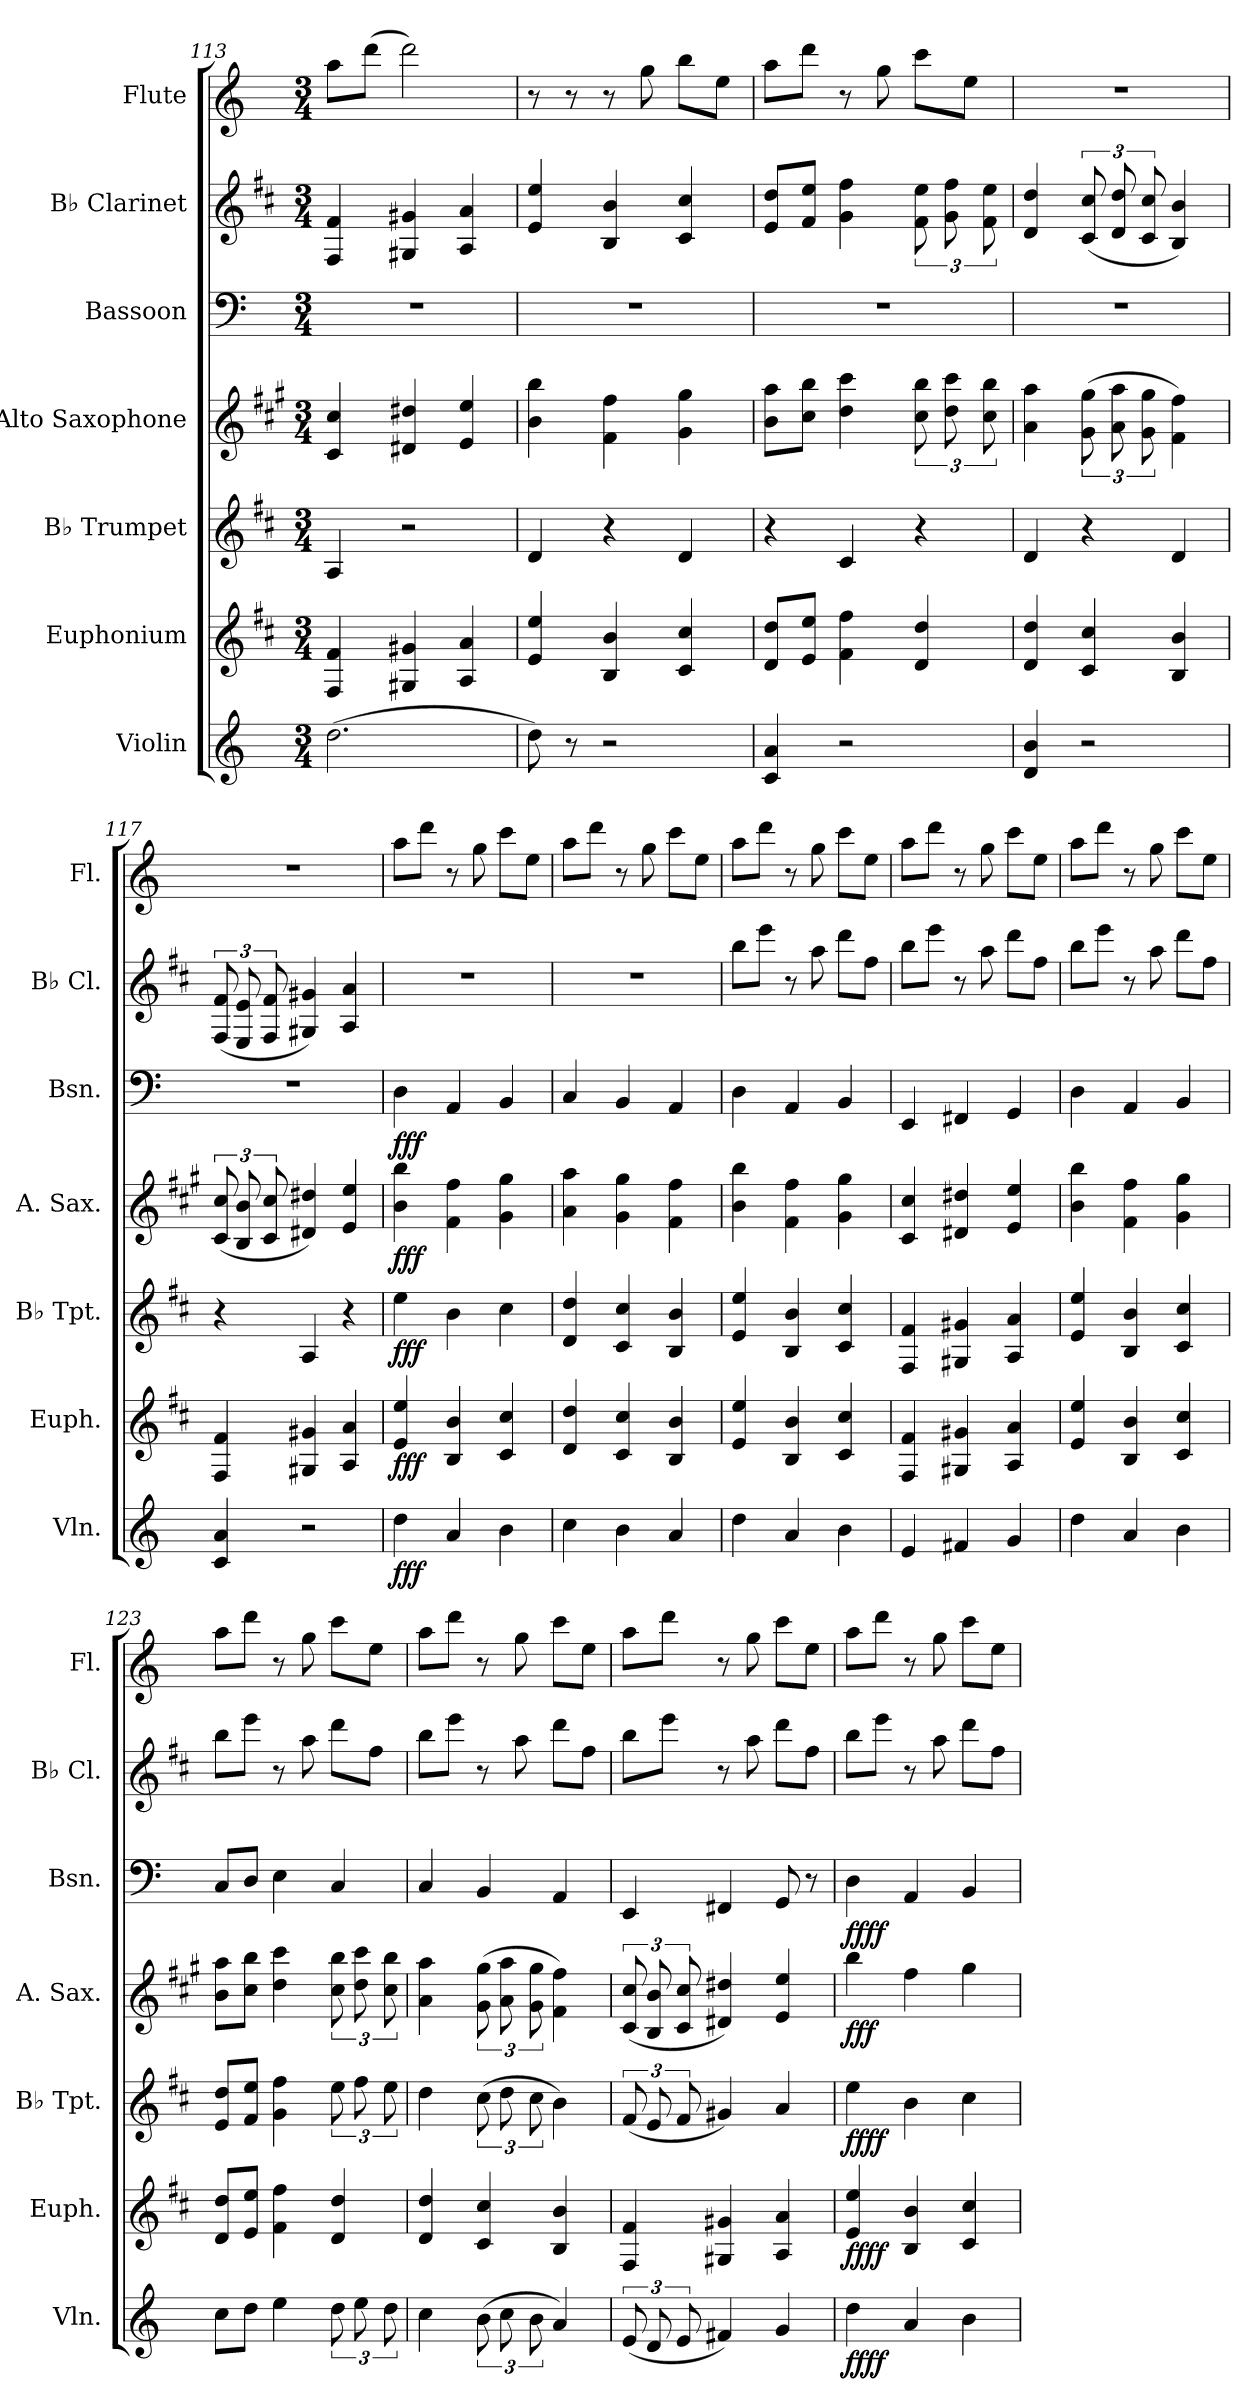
**kern	**dynam	**kern	**dynam	**kern	**dynam	**kern	**dynam	**kern	**dynam	**kern	**kern
*part7	*part7	*part6	*part6	*part5	*part5	*part4	*part4	*part3	*part3	*part2	*part1
*staff7	*staff7	*staff6	*staff6	*staff5	*staff5	*staff4	*staff4	*staff3	*staff3	*staff2	*staff1
*I"Violin	*	*I"Euphonium	*	*I"B♭ Trumpet	*	*I"Alto Saxophone	*	*I"Bassoon	*	*I"B♭ Clarinet	*I"Flute
*I'Vln.	*	*I'Euph.	*	*I'B♭ Tpt.	*	*I'A. Sax.	*	*I'Bsn.	*	*I'B♭ Cl.	*I'Fl.
*clefG2	*	*clefG2	*	*clefG2	*	*clefG2	*	*clefF4	*	*clefG2	*clefG2
*	*	*	*	*ITrd1c2	*	*ITrd5c9	*	*	*	*ITrd1c2	*
*k[]	*	*k[f#c#]	*	*k[]	*	*k[]	*	*k[]	*	*k[]	*k[]
*M3/4	*	*M3/4	*	*M3/4	*	*M3/4	*	*M3/4	*	*M3/4	*M3/4
=113	=113	=113	=113	=113	=113	=113	=113	=113	=113	=113	=113
(2.dd\	.	4F#/ 4f#/	.	4G/	.	4E/ 4e/	.	2.r	.	4E/ 4e/	8aa\L
.	.	.	.	.	.	.	.	.	.	.	(8ddd\J
.	.	4G#X/ 4g#X/	.	2r	.	4F#X/ 4f#X/	.	.	.	4F#X/ 4f#X/	2ddd\)
.	.	4A/ 4a/	.	.	.	4G/ 4g/	.	.	.	4G/ 4g/	.
=114	=114	=114	=114	=114	=114	=114	=114	=114	=114	=114	=114
8dd\)	.	4e/ 4ee/	.	4c/	.	4d\ 4dd\	.	2.r	.	4d/ 4dd/	8r
8r	.	.	.	.	.	.	.	.	.	.	8r
2r	.	4B/ 4b/	.	4r	.	4A\ 4a\	.	.	.	4A/ 4a/	8r
.	.	.	.	.	.	.	.	.	.	.	8gg\
.	.	4c#/ 4cc#/	.	4c/	.	4B\ 4b\	.	.	.	4B/ 4b/	8bb\L
.	.	.	.	.	.	.	.	.	.	.	8ee\J
=115	=115	=115	=115	=115	=115	=115	=115	=115	=115	=115	=115
4c/ 4a/	.	8d/ 8dd/L	.	4r	.	8d\ 8cc\L	.	2.r	.	8d/ 8cc/L	8aa\L
.	.	8e/ 8ee/J	.	.	.	8e\ 8dd\J	.	.	.	8e/ 8dd/J	8ddd\J
2r	.	4f#\ 4ff#\	.	4B/	.	4f\ 4ee\	.	.	.	4f\ 4ee\	8r
.	.	.	.	.	.	.	.	.	.	.	8gg\
.	.	4d/ 4dd/	.	4r	.	12e\ 12dd\	.	.	.	12e\ 12dd\	8ccc\L
.	.	.	.	.	.	12f\ 12ee\	.	.	.	12f\ 12ee\	.
.	.	.	.	.	.	.	.	.	.	.	8ee\J
.	.	.	.	.	.	12e\ 12dd\	.	.	.	12e\ 12dd\	.
!!LO:PB:g=z
=116	=116	=116	=116	=116	=116	=116	=116	=116	=116	=116	=116
4d/ 4b/	.	4d/ 4dd/	.	4c/	.	4c\ 4cc\	.	2.r	.	4c/ 4cc/	2.r
2r	.	4c#/ 4cc#/	.	4r	.	(12B\ 12b\	.	.	.	(12B/ 12b/	.
.	.	.	.	.	.	12c\ 12cc\	.	.	.	12c/ 12cc/	.
.	.	.	.	.	.	12B\ 12b\	.	.	.	12B/ 12b/	.
.	.	4B/ 4b/	.	4c/	.	4A\ 4a\)	.	.	.	4A/ 4a/)	.
=117	=117	=117	=117	=117	=117	=117	=117	=117	=117	=117	=117
4c/ 4a/	.	4F#/ 4f#/	.	4r	.	(12E/ 12e/	.	2.r	.	(12E/ 12e/	2.r
.	.	.	.	.	.	12D/ 12d/	.	.	.	12D/ 12d/	.
.	.	.	.	.	.	12E/ 12e/	.	.	.	12E/ 12e/	.
2r	.	4G#X/ 4g#X/	.	4G/	.	4F#X/ 4f#X/)	.	.	.	4F#X/ 4f#X/)	.
.	.	4A/ 4a/	.	4r	.	4G/ 4g/	.	.	.	4G/ 4g/	.
=118	=118	=118	=118	=118	=118	=118	=118	=118	=118	=118	=118
!	!LO:DY:b	!	!LO:DY:b	!	!LO:DY:b	!	!LO:DY:b	!	!LO:DY:b	!	!
4dd\	fff	4e/ 4ee/	fff	4dd\	fff	4d\ 4dd\	fff	4D\	fff	2.r	8aa\L
.	.	.	.	.	.	.	.	.	.	.	8ddd\J
4a/	.	4B/ 4b/	.	4a\	.	4A\ 4a\	.	4AA/	.	.	8r
.	.	.	.	.	.	.	.	.	.	.	8gg\
4b\	.	4c#/ 4cc#/	.	4b\	.	4B\ 4b\	.	4BB/	.	.	8ccc\L
.	.	.	.	.	.	.	.	.	.	.	8ee\J
=119	=119	=119	=119	=119	=119	=119	=119	=119	=119	=119	=119
4cc\	.	4d/ 4dd/	.	4c/ 4cc/	.	4c\ 4cc\	.	4C/	.	2.r	8aa\L
.	.	.	.	.	.	.	.	.	.	.	8ddd\J
4b\	.	4c#/ 4cc#/	.	4B/ 4b/	.	4B\ 4b\	.	4BB/	.	.	8r
.	.	.	.	.	.	.	.	.	.	.	8gg\
4a/	.	4B/ 4b/	.	4A/ 4a/	.	4A\ 4a\	.	4AA/	.	.	8ccc\L
.	.	.	.	.	.	.	.	.	.	.	8ee\J
=120	=120	=120	=120	=120	=120	=120	=120	=120	=120	=120	=120
4dd\	.	4e/ 4ee/	.	4d/ 4dd/	.	4d\ 4dd\	.	4D\	.	8aa\L	8aa\L
.	.	.	.	.	.	.	.	.	.	8ddd\J	8ddd\J
4a/	.	4B/ 4b/	.	4A/ 4a/	.	4A\ 4a\	.	4AA/	.	8r	8r
.	.	.	.	.	.	.	.	.	.	8gg\	8gg\
4b\	.	4c#/ 4cc#/	.	4B/ 4b/	.	4B\ 4b\	.	4BB/	.	8ccc\L	8ccc\L
.	.	.	.	.	.	.	.	.	.	8ee\J	8ee\J
!!LO:PB:g=z
=121	=121	=121	=121	=121	=121	=121	=121	=121	=121	=121	=121
4e/	.	4F#/ 4f#/	.	4E/ 4e/	.	4E/ 4e/	.	4EE/	.	8aa\L	8aa\L
.	.	.	.	.	.	.	.	.	.	8ddd\J	8ddd\J
4f#X/	.	4G#X/ 4g#X/	.	4F#X/ 4f#X/	.	4F#X/ 4f#X/	.	4FF#X/	.	8r	8r
.	.	.	.	.	.	.	.	.	.	8gg\	8gg\
4g/	.	4A/ 4a/	.	4G/ 4g/	.	4G/ 4g/	.	4GG/	.	8ccc\L	8ccc\L
.	.	.	.	.	.	.	.	.	.	8ee\J	8ee\J
=122	=122	=122	=122	=122	=122	=122	=122	=122	=122	=122	=122
4dd\	.	4e/ 4ee/	.	4d/ 4dd/	.	4d\ 4dd\	.	4D\	.	8aa\L	8aa\L
.	.	.	.	.	.	.	.	.	.	8ddd\J	8ddd\J
4a/	.	4B/ 4b/	.	4A/ 4a/	.	4A\ 4a\	.	4AA/	.	8r	8r
.	.	.	.	.	.	.	.	.	.	8gg\	8gg\
4b\	.	4c#/ 4cc#/	.	4B/ 4b/	.	4B\ 4b\	.	4BB/	.	8ccc\L	8ccc\L
.	.	.	.	.	.	.	.	.	.	8ee\J	8ee\J
=123	=123	=123	=123	=123	=123	=123	=123	=123	=123	=123	=123
8cc\L	.	8d/ 8dd/L	.	8d/ 8cc/L	.	8d\ 8cc\L	.	8C/L	.	8aa\L	8aa\L
8dd\J	.	8e/ 8ee/J	.	8e/ 8dd/J	.	8e\ 8dd\J	.	8D/J	.	8ddd\J	8ddd\J
4ee\	.	4f#\ 4ff#\	.	4f\ 4ee\	.	4f\ 4ee\	.	4E\	.	8r	8r
.	.	.	.	.	.	.	.	.	.	8gg\	8gg\
12dd\	.	4d/ 4dd/	.	12dd\	.	12e\ 12dd\	.	4C/	.	8ccc\L	8ccc\L
12ee\	.	.	.	12ee\	.	12f\ 12ee\	.	.	.	.	.
.	.	.	.	.	.	.	.	.	.	8ee\J	8ee\J
12dd\	.	.	.	12dd\	.	12e\ 12dd\	.	.	.	.	.
=124	=124	=124	=124	=124	=124	=124	=124	=124	=124	=124	=124
4cc\	.	4d/ 4dd/	.	4cc\	.	4c\ 4cc\	.	4C/	.	8aa\L	8aa\L
.	.	.	.	.	.	.	.	.	.	8ddd\J	8ddd\J
(12b\	.	4c#/ 4cc#/	.	(12b\	.	(12B\ 12b\	.	4BB/	.	8r	8r
12cc\	.	.	.	12cc\	.	12c\ 12cc\	.	.	.	.	.
.	.	.	.	.	.	.	.	.	.	8gg\	8gg\
12b\	.	.	.	12b\	.	12B\ 12b\	.	.	.	.	.
4a/)	.	4B/ 4b/	.	4a\)	.	4A\ 4a\)	.	4AA/	.	8ccc\L	8ccc\L
.	.	.	.	.	.	.	.	.	.	8ee\J	8ee\J
=125	=125	=125	=125	=125	=125	=125	=125	=125	=125	=125	=125
(12e/	.	4F#/ 4f#/	.	(12e/	.	(12E/ 12e/	.	4EE/	.	8aa\L	8aa\L
12d/	.	.	.	12d/	.	12D/ 12d/	.	.	.	.	.
.	.	.	.	.	.	.	.	.	.	8ddd\J	8ddd\J
12e/	.	.	.	12e/	.	12E/ 12e/	.	.	.	.	.
4f#X/)	.	4G#X/ 4g#X/	.	4f#X/)	.	4F#X/ 4f#X/)	.	4FF#X/	.	8r	8r
.	.	.	.	.	.	.	.	.	.	8gg\	8gg\
4g/	.	4A/ 4a/	.	4g/	.	4G/ 4g/	.	8GG/	.	8ccc\L	8ccc\L
.	.	.	.	.	.	.	.	8r	.	8ee\J	8ee\J
!!LO:PB:g=z
=126	=126	=126	=126	=126	=126	=126	=126	=126	=126	=126	=126
!	!LO:DY:b	!	!LO:DY:b	!	!LO:DY:b	!	!LO:DY:b	!	!LO:DY:b	!	!
4dd\	ffff	4e/ 4ee/	ffff	4dd\	ffff	4dd\	fff	4D\	ffff	8aa\L	8aa\L
.	.	.	.	.	.	.	.	.	.	8ddd\J	8ddd\J
4a/	.	4B/ 4b/	.	4a\	.	4a\	.	4AA/	.	8r	8r
.	.	.	.	.	.	.	.	.	.	8gg\	8gg\
4b\	.	4c#/ 4cc#/	.	4b\	.	4b\	.	4BB/	.	8ccc\L	8ccc\L
.	.	.	.	.	.	.	.	.	.	8ee\J	8ee\J
=	=	=	=	=	=	=	=	=	=	=	=
*-	*-	*-	*-	*-	*-	*-	*-	*-	*-	*-	*-
